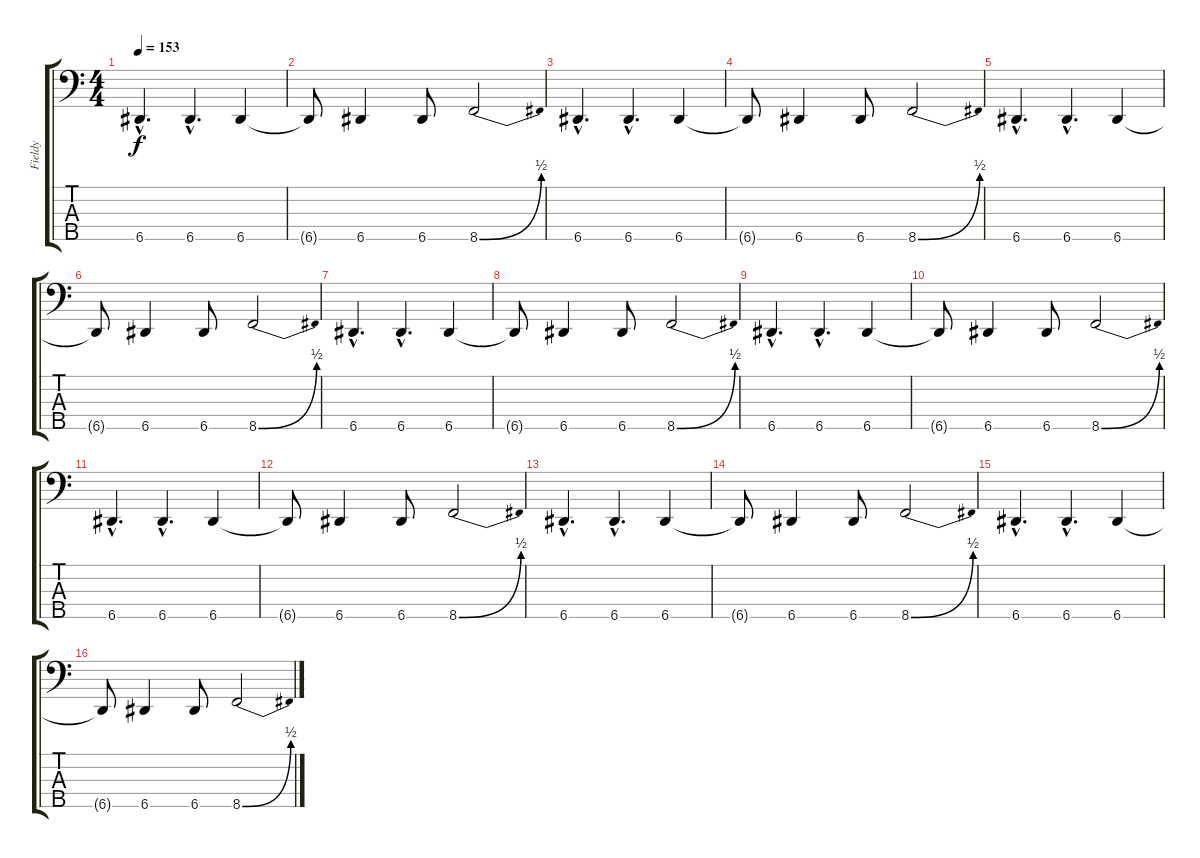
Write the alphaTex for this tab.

\track ("Fieldy" "Fieldy") {instrument slapbass1}
\staff {score tabs}
\tuning (G2 D2 A1 E1 A0) {hide}
\ts (4 4)
\tempo 153
\clef f4
\ks c
6.5{hac}.4{d dy f instrument electricbassfinger} 6.5{hac}.4{d} 6.5.4 |
6.5{t}.8 6.5.4 6.5.8 8.5{be (bend 0 0 60 2)}.2 |
6.5{hac}.4{d instrument electricbassfinger} 6.5{hac}.4{d} 6.5.4 |
6.5{t}.8 6.5.4 6.5.8 8.5{be (bend 0 0 60 2)}.2 |
6.5{hac}.4{d instrument electricbassfinger} 6.5{hac}.4{d} 6.5.4 |
6.5{t}.8 6.5.4 6.5.8 8.5{be (bend 0 0 60 2)}.2 |
6.5{hac}.4{d instrument electricbassfinger} 6.5{hac}.4{d} 6.5.4 |
6.5{t}.8 6.5.4 6.5.8 8.5{be (bend 0 0 60 2)}.2 |
6.5{hac}.4{d instrument electricbassfinger} 6.5{hac}.4{d} 6.5.4 |
6.5{t}.8 6.5.4 6.5.8 8.5{be (bend 0 0 60 2)}.2 |
6.5{hac}.4{d instrument electricbassfinger} 6.5{hac}.4{d} 6.5.4 |
6.5{t}.8 6.5.4 6.5.8 8.5{be (bend 0 0 60 2)}.2 |
6.5{hac}.4{d instrument electricbassfinger} 6.5{hac}.4{d} 6.5.4 |
6.5{t}.8 6.5.4 6.5.8 8.5{be (bend 0 0 60 2)}.2 |
6.5{hac}.4{d instrument electricbassfinger} 6.5{hac}.4{d} 6.5.4 |
6.5{t}.8 6.5.4 6.5.8 8.5{be (bend 0 0 60 2)}.2
